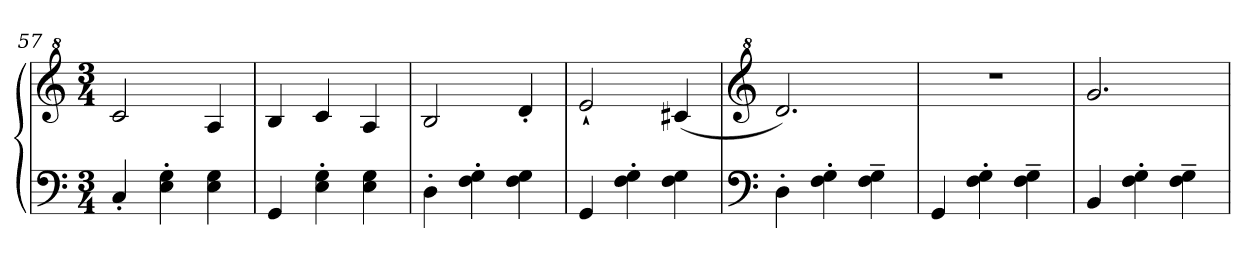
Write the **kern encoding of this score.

**kern	**kern
*part1	*part1
*staff2	*staff1
*clefF4	*clefG^2
*k[]	*k[]
*M3/4	*M3/4
=57	=57
4C'/	2cc/
4E\' 4G\'	.
4E\ 4G\	4a/
=58	=58
4GG/	4b/
4E\' 4G\'	4cc/
4E\ 4G\	4a/
=59	=59
4D'\	2b/
4F\' 4G\'	.
4F\ 4G\	4dd'/
=60	=60
4GG/	2ee`/
4F\' 4G\'	.
4F\ 4G\	(4cc#X/
!!LO:PB:g=z
=61	=61
*clefF4	*clefG^2
4D'\	2.dd/)
4F\' 4G\'	.
4F\~ 4G\~	.
=62	=62
4GG/	2.r
4F\' 4G\'	.
4F\~ 4G\~	.
=63	=63
4BB/	2.gg/
4F\' 4G\'	.
4F\~ 4G\~	.
=	=
*-	*-
